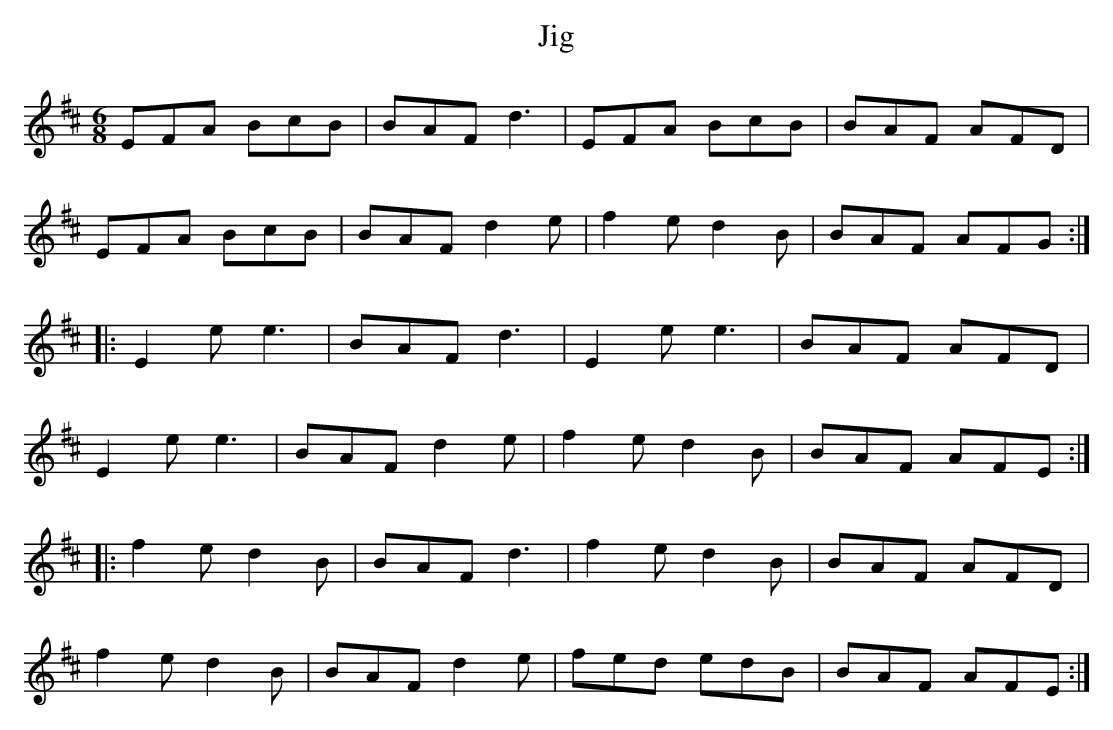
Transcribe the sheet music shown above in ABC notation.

X:1
T:Jig
M:6/8
L:1/8
K:D
EFA BcB|BAF d3|EFA BcB|BAF AFD|
EFA BcB|BAF d2 e|f2 e d2 B|BAF AFG:|
|:E2 e e3|BAF d3|E2 e e3|BAF AFD|
E2 e e3|BAF d2 e|f2 e d2 B|BAF AFE:|
|:f2 e d2 B|BAF d3|f2 e d2 B|BAF AFD|
f2 e d2 B|BAF d2 e|fed edB|BAF AFE:|
